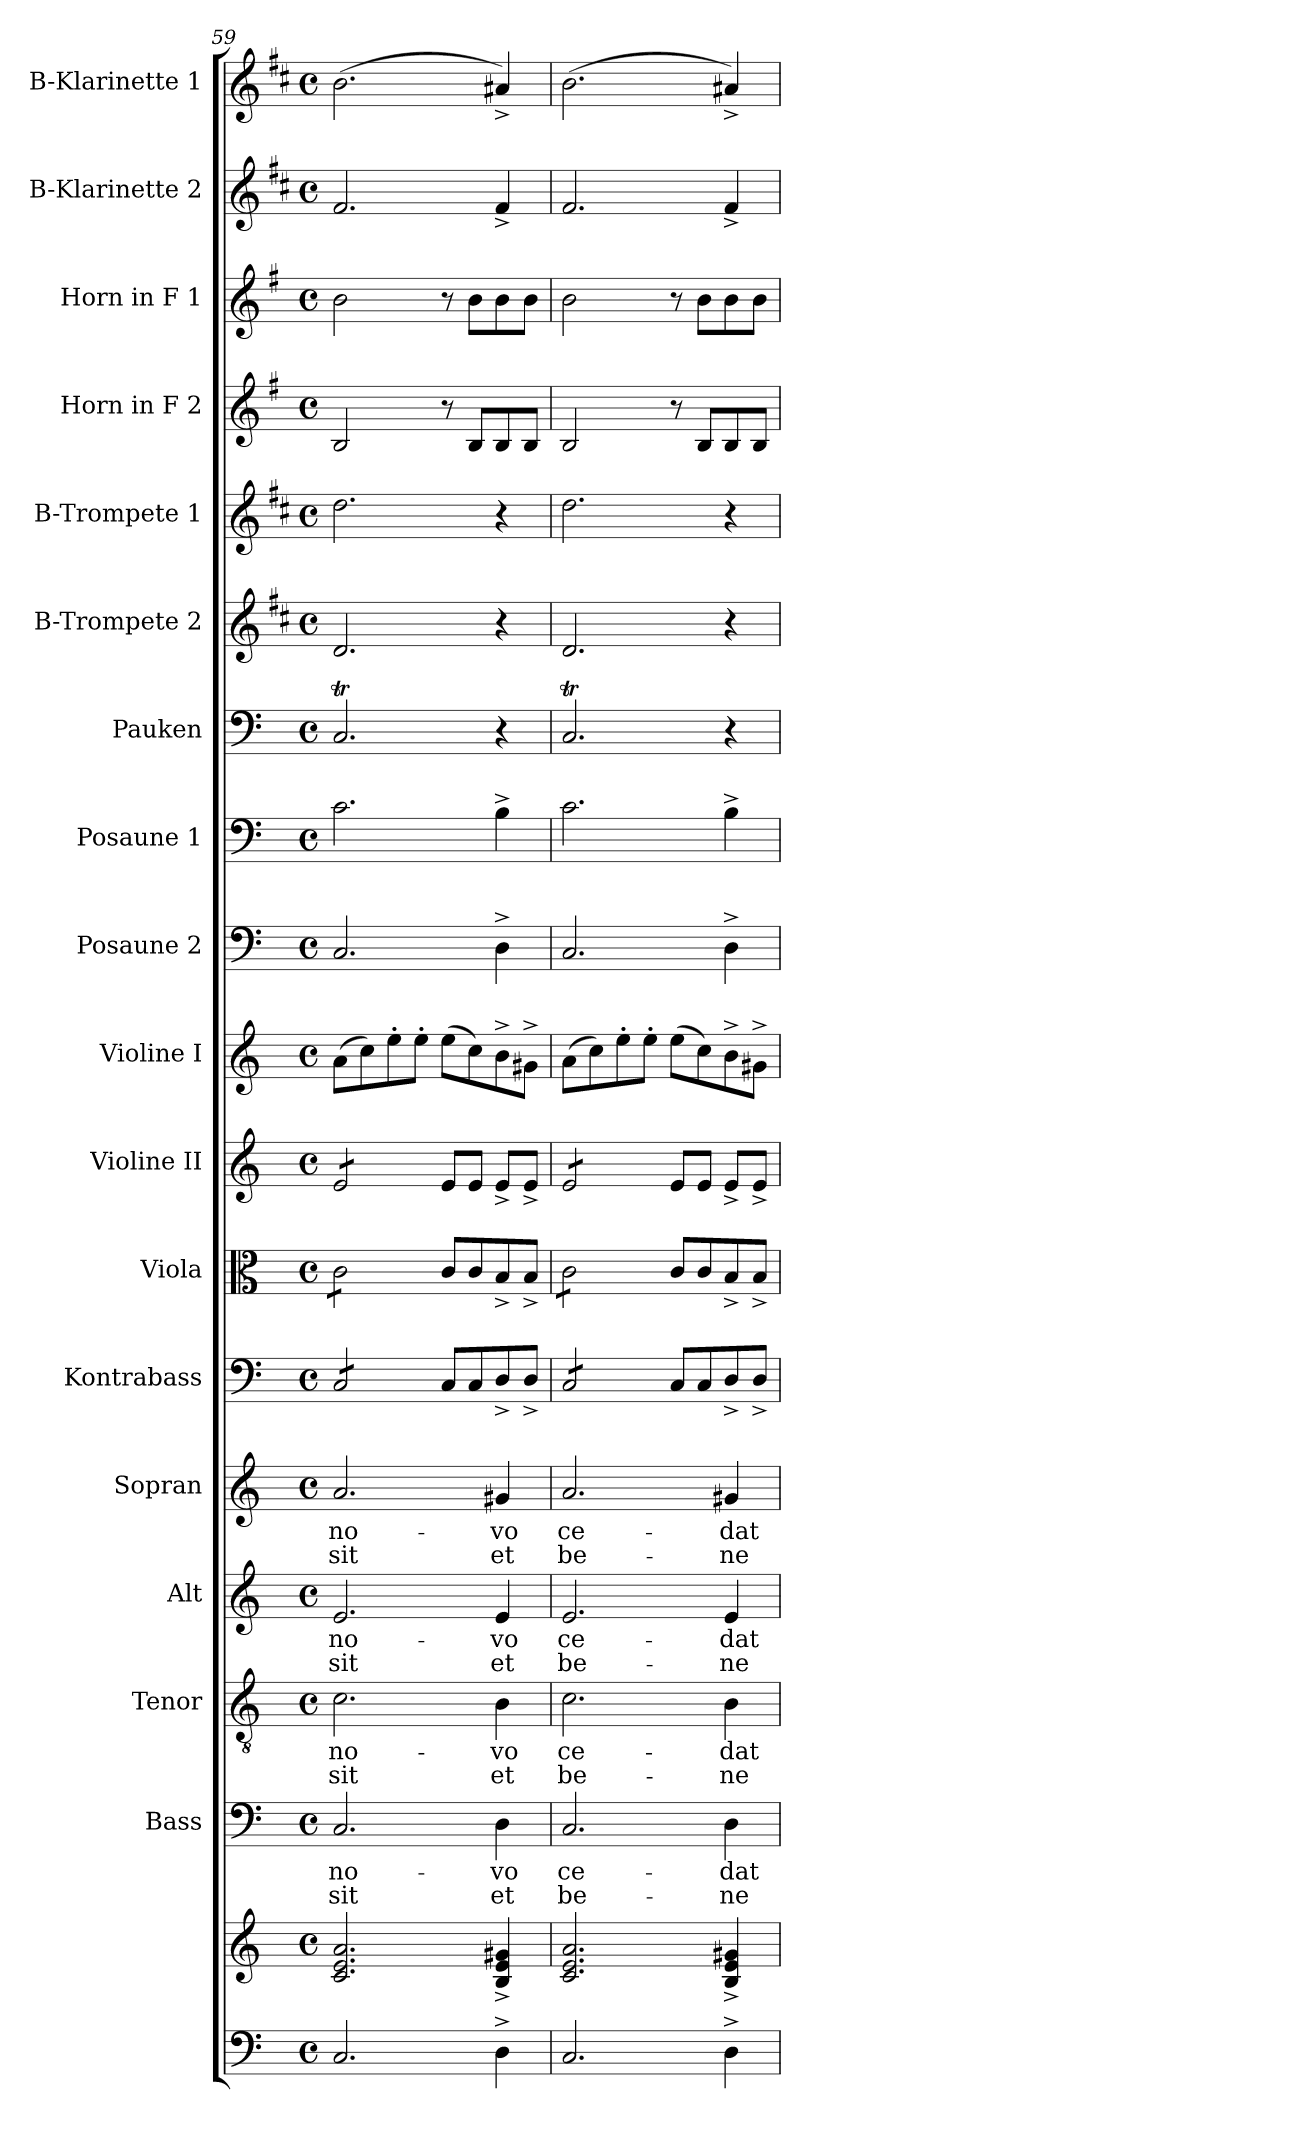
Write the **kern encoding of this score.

**kern	**kern	**kern	**text	**text	**kern	**text	**text	**kern	**text	**text	**kern	**text	**text	**kern	**kern	**kern	**kern	**kern	**kern	**kern	**kern	**kern	**kern	**kern	**kern	**kern
*part18	*part18	*part17	*part17	*part17	*part16	*part16	*part16	*part15	*part15	*part15	*part14	*part14	*part14	*part13	*part12	*part11	*part10	*part9	*part8	*part7	*part6	*part5	*part4	*part3	*part2	*part1
*staff19	*staff18	*staff17	*staff17	*staff17	*staff16	*staff16	*staff16	*staff15	*staff15	*staff15	*staff14	*staff14	*staff14	*staff13	*staff12	*staff11	*staff10	*staff9	*staff8	*staff7	*staff6	*staff5	*staff4	*staff3	*staff2	*staff1
*	*	*I"Bass	*	*	*I"Tenor	*	*	*I"Alt	*	*	*I"Sopran	*	*	*I"Kontrabass	*I"Viola	*I"Violine II	*I"Violine I	*I"Posaune 2	*I"Posaune 1	*I"Pauken	*I"B-Trompete 2	*I"B-Trompete 1	*I"Horn in F 2	*I"Horn in F 1	*I"B-Klarinette 2	*I"B-Klarinette 1
*	*	*I'B.	*	*	*I'T.	*	*	*I'A.	*	*	*I'S.	*	*	*I'Kb.	*I'Vla.	*I'Vl. II	*I'Vl. I	*I'Pos. 2	*I'Pos. 1	*I'Pk.	*I'B Trp. 2	*I'B Trp. 1	*	*	*I'Kl. 2	*I'Kl. 1
*clefF4	*clefG2	*clefF4	*	*	*clefGv2	*	*	*clefG2	*	*	*clefG2	*	*	*clefF4	*clefC3	*clefG2	*clefG2	*clefF4	*clefF4	*clefF4	*clefG2	*clefG2	*clefG2	*clefG2	*clefG2	*clefG2
*	*	*	*	*	*	*	*	*	*	*	*	*	*	*ITrd7c12	*	*	*	*	*	*	*ITrd1c2	*ITrd1c2	*ITrd4c7	*ITrd4c7	*ITrd1c2	*ITrd1c2
*k[]	*k[]	*k[]	*	*	*k[]	*	*	*k[]	*	*	*k[]	*	*	*k[]	*k[]	*k[]	*k[]	*k[]	*k[]	*k[]	*k[]	*k[]	*k[]	*k[]	*k[]	*k[]
*C:	*C:	*C:	*	*	*C:	*	*	*C:	*	*	*C:	*	*	*C:	*C:	*C:	*C:	*C:	*C:	*C:	*C:	*C:	*C:	*C:	*C:	*C:
*M4/4	*M4/4	*M4/4	*	*	*M4/4	*	*	*M4/4	*	*	*M4/4	*	*	*M4/4	*M4/4	*M4/4	*M4/4	*M4/4	*M4/4	*M4/4	*M4/4	*M4/4	*M4/4	*M4/4	*M4/4	*M4/4
*met(c)	*met(c)	*met(c)	*	*	*met(c)	*	*	*met(c)	*	*	*met(c)	*	*	*met(c)	*met(c)	*met(c)	*met(c)	*met(c)	*met(c)	*met(c)	*met(c)	*met(c)	*met(c)	*met(c)	*met(c)	*met(c)
=59	=59	=59	=59	=59	=59	=59	=59	=59	=59	=59	=59	=59	=59	=59	=59	=59	=59	=59	=59	=59	=59	=59	=59	=59	=59	=59
!	!	!	!LO:LY:b	!LO:LY:b	!	!LO:LY:b	!LO:LY:b	!	!LO:LY:b	!LO:LY:b	!	!LO:LY:b	!LO:LY:b	!	!	!	!	!	!	!	!	!	!	!	!	!
*	*	*	*	*	*	*	*	*	*	*	*	*	*	*tremolo	*	*	*	*	*	*	*	*	*	*	*	*
*	*	*	*	*	*	*	*	*	*	*	*	*	*	*	*tremolo	*	*	*	*	*	*	*	*	*	*	*
*	*	*	*	*	*	*	*	*	*	*	*	*	*	*	*	*tremolo	*	*	*	*	*	*	*	*	*	*
2.C/	2.c/ 2.e/ 2.a/	2.C/	no-	sit	2.c\	no-	sit	2.e/	no-	sit	2.a/	no-	sit	8CC/L	8c\L	8e/L	(>8a\L	2.C/	2.c\	2.CT/	2.c/	2.cc\	2E/	2e\	2.e/	(>2.a\
.	.	.	.	.	.	.	.	.	.	.	.	.	.	8CC/	8c\	8e/	8cc\)	.	.	.	.	.	.	.	.	.
.	.	.	.	.	.	.	.	.	.	.	.	.	.	8CC/	8c\	8e/	8ee'>\	.	.	.	.	.	.	.	.	.
.	.	.	.	.	.	.	.	.	.	.	.	.	.	8CC/J	8c\J	8e/J	8ee'>\J	.	.	.	.	.	.	.	.	.
*	*	*	*	*	*	*	*	*	*	*	*	*	*	*	*	*Xtremolo	*	*	*	*	*	*	*	*	*	*
*	*	*	*	*	*	*	*	*	*	*	*	*	*	*	*Xtremolo	*	*	*	*	*	*	*	*	*	*	*
*	*	*	*	*	*	*	*	*	*	*	*	*	*	*Xtremolo	*	*	*	*	*	*	*	*	*	*	*	*
.	.	.	.	.	.	.	.	.	.	.	.	.	.	8CC/L	8c/L	8e/L	(>8ee\L	.	.	.	.	.	8r	8r	.	.
.	.	.	.	.	.	.	.	.	.	.	.	.	.	8CC/	8c/	8e/J	8cc\)	.	.	.	.	.	8E/L	8e\L	.	.
!	!	!	!LO:LY:b	!LO:LY:b	!	!LO:LY:b	!LO:LY:b	!	!LO:LY:b	!LO:LY:b	!	!LO:LY:b	!LO:LY:b	!	!	!	!	!	!	!	!	!	!	!	!	!
4D^>\	4B/^< 4e/^< 4g#X/^<	4D\	-vo	et	4B\	-vo	et	4e/	-vo	et	4g#X/	-vo	et	8DD^</	8B^</	8e^</L	8b^>\	4D^>\	4B^>\	4r	4r	4r	8E/	8e\	4e^</	4g#X^</)
.	.	.	.	.	.	.	.	.	.	.	.	.	.	8DD^</J	8B^</J	8e^</J	8g#X^>\J	.	.	.	.	.	8E/J	8e\J	.	.
=60	=60	=60	=60	=60	=60	=60	=60	=60	=60	=60	=60	=60	=60	=60	=60	=60	=60	=60	=60	=60	=60	=60	=60	=60	=60	=60
!	!	!	!LO:LY:b	!LO:LY:b	!	!LO:LY:b	!LO:LY:b	!	!LO:LY:b	!LO:LY:b	!	!LO:LY:b	!LO:LY:b	!	!	!	!	!	!	!	!	!	!	!	!	!
*	*	*	*	*	*	*	*	*	*	*	*	*	*	*tremolo	*	*	*	*	*	*	*	*	*	*	*	*
*	*	*	*	*	*	*	*	*	*	*	*	*	*	*	*tremolo	*	*	*	*	*	*	*	*	*	*	*
*	*	*	*	*	*	*	*	*	*	*	*	*	*	*	*	*tremolo	*	*	*	*	*	*	*	*	*	*
2.C/	2.c/ 2.e/ 2.a/	2.C/	ce-	be-	2.c\	ce-	be-	2.e/	ce-	be-	2.a/	ce-	be-	8CC/L	8c\L	8e/L	(>8a\L	2.C/	2.c\	2.CT/	2.c/	2.cc\	2E/	2e\	2.e/	(>2.a\
.	.	.	.	.	.	.	.	.	.	.	.	.	.	8CC/	8c\	8e/	8cc\)	.	.	.	.	.	.	.	.	.
.	.	.	.	.	.	.	.	.	.	.	.	.	.	8CC/	8c\	8e/	8ee'>\	.	.	.	.	.	.	.	.	.
.	.	.	.	.	.	.	.	.	.	.	.	.	.	8CC/J	8c\J	8e/J	8ee'>\J	.	.	.	.	.	.	.	.	.
*	*	*	*	*	*	*	*	*	*	*	*	*	*	*	*	*Xtremolo	*	*	*	*	*	*	*	*	*	*
*	*	*	*	*	*	*	*	*	*	*	*	*	*	*	*Xtremolo	*	*	*	*	*	*	*	*	*	*	*
*	*	*	*	*	*	*	*	*	*	*	*	*	*	*Xtremolo	*	*	*	*	*	*	*	*	*	*	*	*
.	.	.	.	.	.	.	.	.	.	.	.	.	.	8CC/L	8c/L	8e/L	(>8ee\L	.	.	.	.	.	8r	8r	.	.
.	.	.	.	.	.	.	.	.	.	.	.	.	.	8CC/	8c/	8e/J	8cc\)	.	.	.	.	.	8E/L	8e\L	.	.
!	!	!	!LO:LY:b	!LO:LY:b	!	!LO:LY:b	!LO:LY:b	!	!LO:LY:b	!LO:LY:b	!	!LO:LY:b	!LO:LY:b	!	!	!	!	!	!	!	!	!	!	!	!	!
4D^>\	4B/^< 4e/^< 4g#X/^<	4D\	-dat	-ne-	4B\	-dat	-ne-	4e/	-dat	-ne-	4g#X/	-dat	-ne-	8DD^</	8B^</	8e^</L	8b^>\	4D^>\	4B^>\	4r	4r	4r	8E/	8e\	4e^</	4g#X^</)
.	.	.	.	.	.	.	.	.	.	.	.	.	.	8DD^</J	8B^</J	8e^</J	8g#X^>\J	.	.	.	.	.	8E/J	8e\J	.	.
=	=	=	=	=	=	=	=	=	=	=	=	=	=	=	=	=	=	=	=	=	=	=	=	=	=	=
*-	*-	*-	*-	*-	*-	*-	*-	*-	*-	*-	*-	*-	*-	*-	*-	*-	*-	*-	*-	*-	*-	*-	*-	*-	*-	*-
